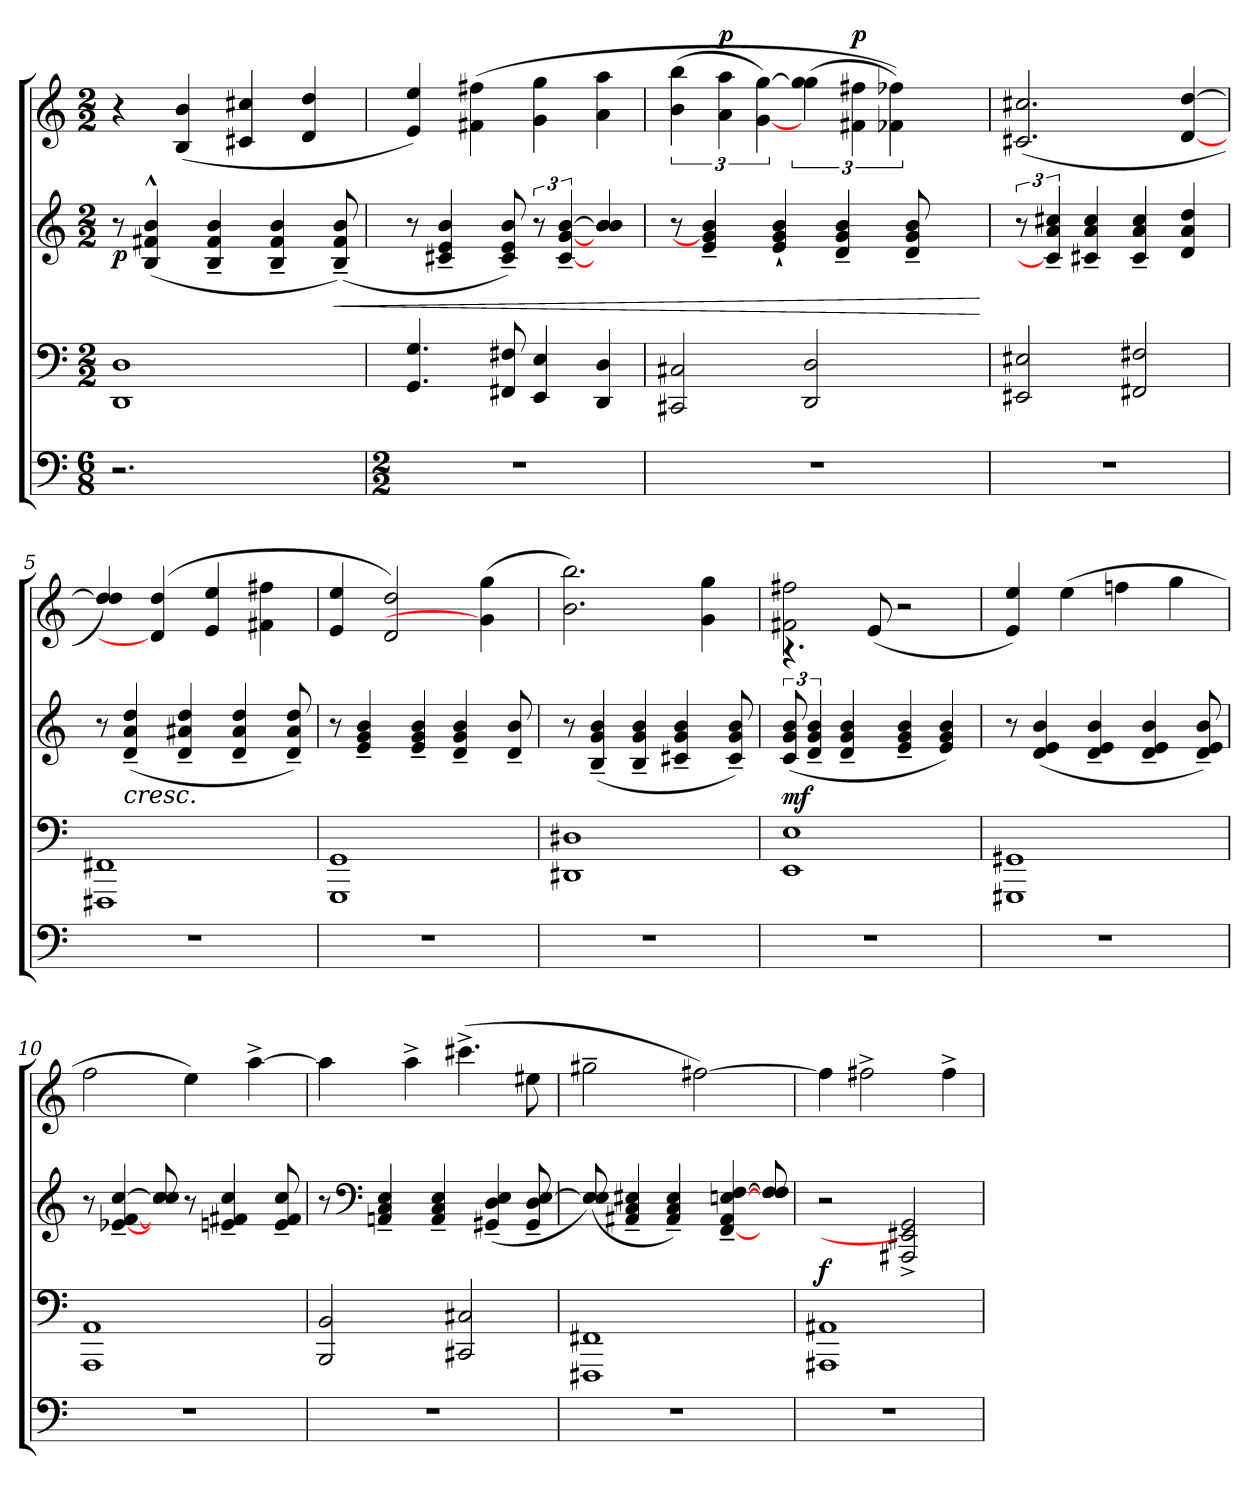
**kern	**kern	**kern	**dynam	**kern	**dynam
*part3	*part2	*part2	*part2	*part1	*part1
*staff4	*staff3	*staff2	*staff2/3	*staff1	*staff1
*clefF4	*clefF4	*clefG2	*	*clefG2	*
*k[]	*k[]	*k[]	*	*k[]	*
*M6/8	*M2/2	*M2/2	*	*M2/2	*
=1	=1	=1	=1	=1	=1
!	!	!	!LO:DY:b	!	!
2.r	1DD 1D	8r	p	4r	.
.	.	(>4B/^^ 4f#X/^^ 4b/^^	.	.	.
.	.	.	.	(>4B/ 4b/	.
.	.	4B/~> 4f#/~> 4b/~>	.	.	.
.	.	.	.	4c#X/ 4cc#X/	.
.	.	4B/~> 4f#/~> 4b/~>	.	.	.
4ryy	.	.	.	4d/ 4dd/	.
!	!	!	!LO:HP:b	!	!
.	.	(>8B/~> 8f#/~> 8b/~>)	<	.	.
=2	=2	=2	=2	=2	=2
*M2/2	*	*	*	*	*
1r	4.GG/ 4.G/	8r	.	4e/ 4ee/)	.
.	.	4c#X/~> 4e/~> 4b/~>	.	.	.
.	.	.	.	(>4f#X\ 4ff#X\	.
.	8FF#X/ 8F#X/	8c#/~> 8e/~> 8b/~>)	.	.	.
.	4EE/ 4E/	12r	.	4g\ 4gg\	.
.	.	[<6c#/~> [>6g/~> [>6b/~>	.	.	.
.	4DD/ 4D/	4b/] 4b/ 4b/	.	4a\ 4aa\	.
=3	=3	=3	=3	=3	=3
1r	2CC#X/ 2C#X/	8r	.	(>6b\ 6bb\	.
.	.	4e/~> 4g/]~> 4b/~>	.	.	.
!	!	!	!	!	!LO:DY:a
.	.	.	.	6a\ 6aa\	p
.	.	.	.	[<6g\ [>6gg\)	.
.	.	4e/`> 4g/`> 4b/`>	[	.	.
.	2DD/ 2D/	.	.	(>6gg\] 6gg\	.
.	.	4d/~> 4g/~> 4b/~>	.	.	.
!	!	!	!	!	!LO:DY:a
.	.	.	.	6f#X\ 6ff#X\	p
.	.	.	.	6f-X\ 6ff-X\))	.
.	.	8d/~> 8g/~> 8b/~>	.	.	.
=4	=4	=4	=4	=4	=4
1r	2EE#X/ 2E#X/	12r	.	(>2.c#X/ 2.cc#X/	.
.	.	6c#/]~> 6a/~> 6cc#X/~>	.	.	.
.	.	4c#X/~> 4a/~> 4cc#/~>	.	.	.
.	2FF#X/ 2F#X/	4c#/~> 4a/~> 4cc#/~>	.	.	.
.	.	4d/ 4a/ 4dd/	.	[<4d/ [>4dd/	.
=5	=5	=5	=5	=5	=5
1r	1FFF#X 1FF#X	8r	.	4dd/] 4dd/)	.
!	!	!	!LO:HP:b	!	!
.	.	(>4d/~> 4a/~> 4dd/~>	<	.	.
.	.	.	.	(>4d/] 4dd/	.
.	.	4d/~> 4a#X/~> 4dd/~>	.	.	.
.	.	.	.	4e/ 4ee/	.
.	.	4d/~> 4a#/~> 4dd/~>	.	.	.
.	.	.	.	4f#X\ 4ff#X\	.
.	.	8d/~> 8a#/~> 8dd/~>)	.	.	.
=6	=6	=6	=6	=6	=6
1r	1GGG 1GG	8r	.	4e/ 4ee/	.
.	.	4e/~> 4g/~> 4b/~>	.	.	.
.	.	.	.	2d/ 2dd/)	.
.	.	4e/~> 4g/~> 4b/~>	.	.	.
.	.	4d/~> 4g/~> 4b/~>	.	.	.
.	.	.	.	(>4g\] 4gg\	.
.	.	8d/~> 8b/~>	.	.	.
=7	=7	=7	=7	=7	=7
1r	1DD#X 1D#X	8r	.	2.b\ 2.bb\)	.
.	.	(>4B/~> 4g/~> 4b/~>	.	.	.
.	.	4B/~> 4g/~> 4b/~>	.	.	.
.	.	4c#X/~> 4g/~> 4b/~>	.	.	.
.	.	.	.	4g\ 4gg\	.
.	.	8c#/~> 8g/~> 8b/~>)	.	.	.
=8	=8	=8	=8	=8	=8
*	*	*	*	*^	*
!	!	!	!LO:DY:a=2	!	!	!
1r	1EE 1E	(>12c/ 12g/ 12b/	mf	2f#X\ 2ff#X\	4.r	.
.	.	6d/~> 6g/~> 6b/~>	.	.	.	.
.	.	4d/~> 4g/~> 4b/~>	.	.	.	.
.	.	.	.	.	(<8e/	.
.	.	4e/~> 4g/~> 4b/~>	.	2r	2ryy	.
.	.	4e/ 4g/ 4b/)	.	.	.	.
*	*	*	*	*v	*v	*
=9	=9	=9	=9	=9	=9
1r	1GGG#X 1GG#X	8r	.	4e/ 4ee/)	.
.	.	(>4d/ 4e/ 4b/	.	.	.
.	.	.	.	(>4ee\	.
.	.	4d/~> 4e/~> 4b/~>	.	.	.
.	.	.	.	4ffn\	.
.	.	4d/~> 4e/~> 4b/~>	.	.	.
.	.	.	.	4gg\	.
.	.	8d/~> 8e/~> 8b/~>)	.	.	.
=10	=10	=10	=10	=10	=10
1r	1AAA 1AA	8r	.	2ff\	.
.	.	[<4e-X/~> [<4f/~> [>4cc/~>	.	.	.
.	.	8cc/] 8cc/ 8cc/	.	.	.
.	.	8r	.	4ee\)	.
.	.	4en/~> 4f#X/~> 4cc/~>	.	.	.
.	.	.	.	[>4aa^>\	.
.	.	8e/~> 8f#/~> 8cc/~>	.	.	.
=11	=11	=11	=11	=11	=11
1r	2BBB/ 2BB/	8r	.	4aa\]	.
*	*	*clefF4	*	*	*
.	.	4AAn/~> 4C/~> 4E/~>	.	.	.
.	.	.	.	4aa^>\	.
.	.	4AA/~> 4C/~> 4E/~>	.	.	.
.	2CC#X/ 2C#X/	.	.	(>4.ccc#X^>\	.
.	.	(>4GG#X/~> 4D/~> 4E/~>	.	.	.
.	.	8GG#/~> 8D/~> [>8E/~>	.	8ee#X\	.
=12	=12	=12	=12	=12	=12
1r	1FFF#X 1FF#X	(>8E/] 8E/ 8E/)	.	2gg#X~<\	.
.	.	4AA#X/~> 4C/~> 4E#X/~>	.	.	.
.	.	4AA#/~> 4C/~> 4E#/~>)	.	.	.
.	.	.	.	[>2ff#X\)	.
.	.	[<4FF/~> 4AA#/~> [<4En/~> [>4F/~>	.	.	.
.	.	8F/] 8F/ 8F/ 8F/	.	.	.
=13	=13	=13	=13	=13	=13
!	!	!	!LO:DY:a=2	!	!
1r	1AAA#X 1AA#X	2r	f	4ff#\]	.
.	.	.	.	2ff#X^>\	.
.	.	2AAA#X/^> 2EE#X/]^> 2GG/^>	.	.	.
.	.	.	.	4ff#^>\	.
.	.	.	[	.	.
=	=	=	=	=	=
*-	*-	*-	*-	*-	*-
